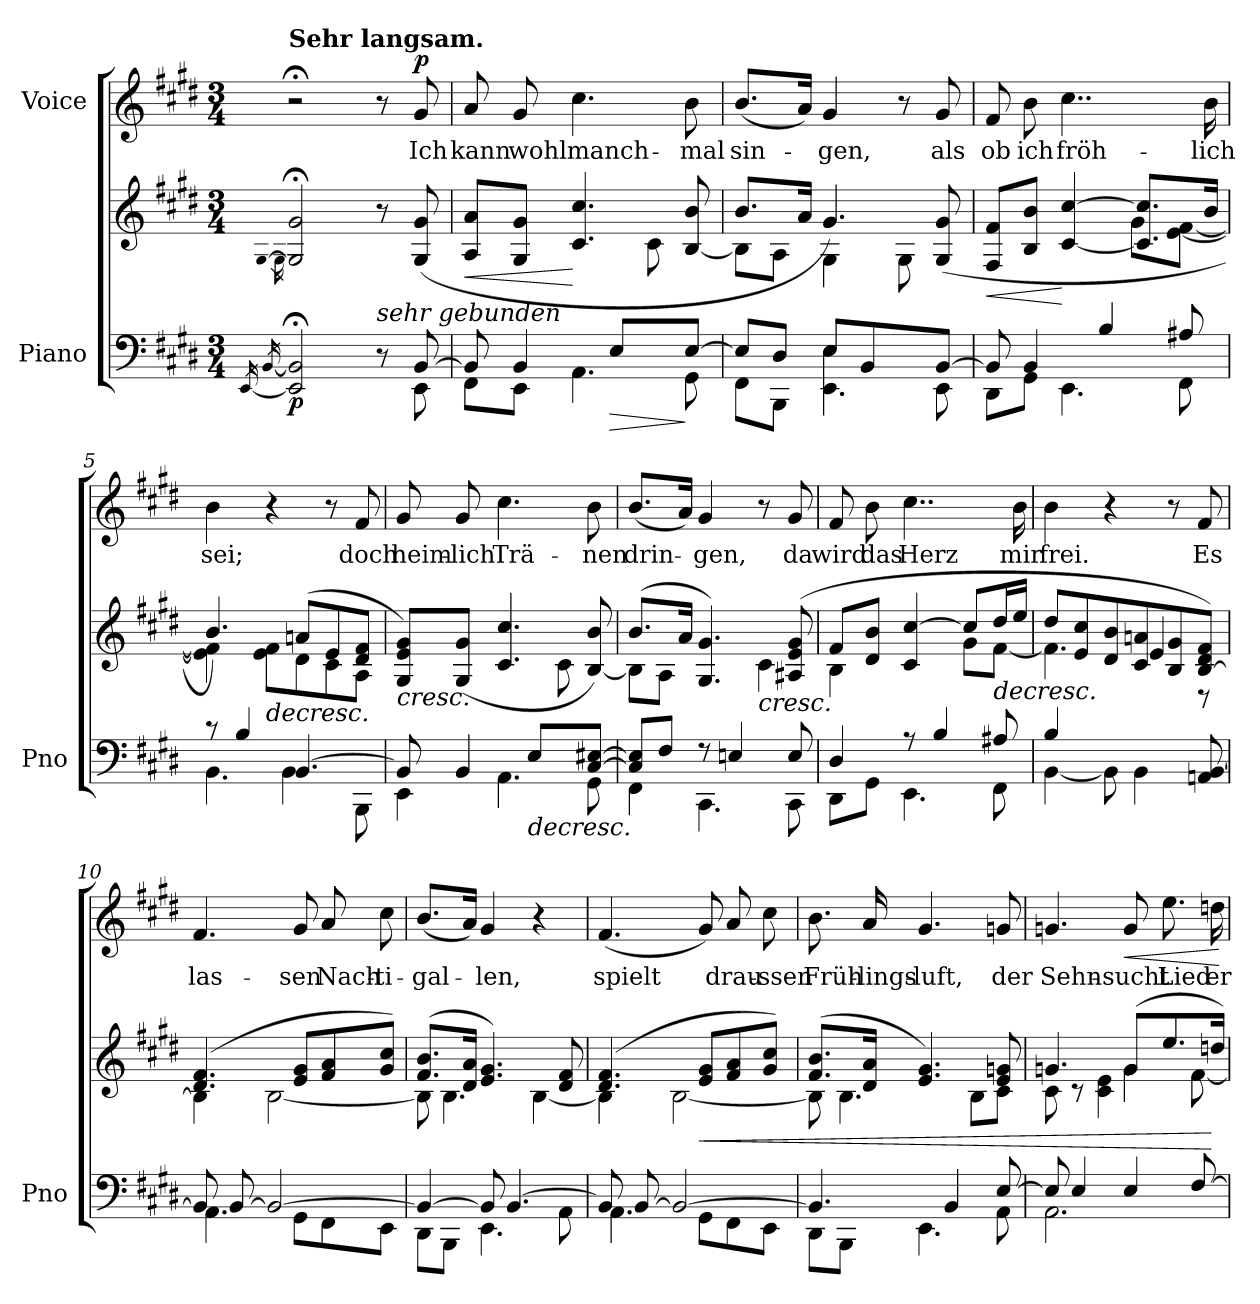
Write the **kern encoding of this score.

**kern	**kern	**dynam	**kern	**text	**dynam
*part2	*part2	*part2	*part1	*part1	*part1
*staff3	*staff2	*staff2/3	*staff1	*staff1	*staff1
*I"Piano	*	*	*I"Voice	*	*
*I'Pno	*	*	*	*	*
*clefF4	*clefG2	*	*clefG2	*	*
*k[f#c#g#d#]	*k[f#c#g#d#]	*	*k[f#c#g#d#]	*	*
*M3/4	*M3/4	*	*M3/4	*	*
=1	=1	=1	=1	=1	=1
[16qEE/LL	.	.	.	.	.
*	*^	*	*	*	*
[16qBB/	[qG#	16qG#\JJ	.	.	.	.
*^	*	*	*	*	*	*
!	!	!	!	!	!LO:TX:a:B:t=Sehr langsam.	!	!
!	!	!	!	!LO:DY:b=2	!	!	!
2EE/]; 2BB/];	2ryy	2G#/];< 2g#/;<	2.ryy	p	2r;<	.	.
!	!	!LO:TX:b:i:t=sehr gebunden	!	!	!	!	!
8r	8ryy	8r	.	.	8r	.	.
!	!	!	!	!	!	!LO:LY:b	!LO:DY:b
[8BB/	8EE\	(8G#/ 8g#/	.	.	8g#/	Ich	p
*	*	*v	*v	*	*	*	*
=2	=2	=2	=2	=2	=2	=2
!	!	!	!LO:HP:b	!	!LO:LY:b	!
*	*	*^	*	*	*	*
*	*	*	*^	*	*	*	*
8BB/]	8FF#\L	8A/ 8a/L	2ryy	2ryy	<	8a/	kann	.
!	!	!	!	!	!	!	!LO:LY:b	!
4BB/	8EE\J	8G#/ 8g#/J	.	.	.	8g#/	wohl	.
!	!	!	!	!	!	!	!LO:LY:b	!
.	4.AA\	4.c#/ 4.cc#/	.	.	[	4.cc#\	manch-	.
!	!	!	!	!	!LO:HP:b=2	!	!	!
8E/L	.	.	.	.	>	.	.	.
8ryy	.	.	4ryy	8c#\	.	.	.	.
!	!	!	!	!	!	!	!LO:LY:b	!
[8E/J	8GG#\	[8B/ 8b/	.	8ryy	]	8b\	-mal	.
=3	=3	=3	=3	=3	=3	=3	=3	=3
*	*^	*	*	*	*	*	*	*
!	!	!	!	!	!	!	!	!LO:LY:b	!
8E/L]	8FF#\L	4ryy	8.b/L	8B\L]	2ryy	.	(8.b/L	sin-	.
8D#/J	8BBB\J	.	.	8A\J	.	.	.	.	.
.	.	.	16a/Jk	.	.	.	16a/Jk)	.	.
!	!	!	!	!	!	!	!	!LO:LY:b	!
8E/L	4.EE\	4E\	4.g#/)	4G#\	.	.	4g#/	-gen,	.
8BB/	.	.	.	.	.	.	.	.	.
8ryy	.	4ryy	.	4ryy	8G#\	.	8r	.	.
!	!	!	!	!	!	!	!	!LO:LY:b	!
[8BB/J	8EE\	.	(8G#/ 8g#/	.	8ryy	.	8g#/	als	.
*	*v	*v	*	*	*	*	*	*	*
=4	=4	=4	=4	=4	=4	=4	=4	=4
!	!	!	!	!	!LO:HP:b	!	!LO:LY:b	!
*	*	*	*v	*v	*	*	*	*
8BB/]	8DD#\L	8F#/ 8f#/L	2ryy	<	8f#/	ob	.
!	!	!	!	!	!	!LO:LY:b	!
4BB/	8GG#\J	8B/ 8b/J	.	.	8b\	ich	.
!	!	!	!	!	!	!LO:LY:b	!
.	4.EE\	[4c#/ [4cc#/	.	[	4..cc#\	fröh-	.
4B/	.	.	.	.	.	.	.
.	.	8.c#/] 8.cc#/]L	8g#\L	.	.	.	.
8A#X/	8FF#\	.	[8e\ [8f#\J	.	.	.	.
!	!	!	!	!	!	!LO:LY:b	!
.	.	16b/Jk	.	.	16b\	-lich	.
=5	=5	=5	=5	=5	=5	=5	=5
!	!	!	!	!	!	!LO:LY:b	!
8r	4.BB\	4.b/)	4e\] 4f#\]	.	4b\	sei;	.
4B/	.	.	.	.	.	.	.
!	!	!	!	!LO:HP:b	!	!	!
.	.	.	8e\ 8f#\L	>	4r	.	.
!LO:N:head=solid	!	!	!	!	!	!	!
[4.BB/	4BB\	(8an/L	8d#\	.	.	.	.
.	.	8e/	8c#\	.	8r	.	.
!	!	!	!	!	!	!LO:LY:b	!
.	8BBB\	8d#/ 8f#/J	8A\J	.	8f#/	doch	.
!!LO:LB:g=z
=6	=6	=6	=6	=6	=6	=6	=6
!	!	!	!	!LO:HP:b	!	!LO:LY:b	!
8BB/]	4EE\	8G#/ 8e/ 8g#/L)	2ryy	<	8g#/	heim-	.
!	!	!	!	!	!	!LO:LY:b	!
4BB/	.	(8G#/ 8g#/J	.	.	8g#/	-lich	.
!	!	!	!	!	!	!LO:LY:b	!
.	4.AA\	4.c#/ 4.cc#/	.	]	4.cc#\	Trä-	.
!	!	!	!	!LO:HP:b=2	!	!	!
8E/L	.	.	.	>	.	.	.
8ryy	.	.	8c#\	.	.	.	.
!	!	!	!	!	!	!LO:LY:b	!
[8C#/ [8E#X/J	8GG#\	[8B/ 8b/)	8ryy	[	8b\	-nen	.
=7	=7	=7	=7	=7	=7	=7	=7
!	!	!	!	!	!	!LO:LY:b	!
8C#/] 8E#/]L	4FF#\	(8.b/L	8B\L]	.	(8.b/L	drin-	.
8F#/J	.	.	8A\J	.	.	.	.
.	.	16a/Jk	.	.	16a/Jk)	.	.
!	!	!	!	!	!	!LO:LY:b	!
8r	4.CC#\	4.G#/ 4.g#/)	4ryy	.	4g#/	-gen,	.
4En/	.	.	.	.	.	.	.
!	!	!	!	!LO:HP:b	!	!	!
.	.	.	4c#\	<	8r	.	.
!	!	!	!	!	!	!LO:LY:b	!
8E/	8CC#\	(8A#X/ 8e/ 8g#/	.	.	8g#/	da	.
=8	=8	=8	=8	=8	=8	=8	=8
!	!	!	!	!	!	!LO:LY:b	!
4D#/	8DD#\L	8f#/L	4B\	.	8f#/	wird	.
!	!	!	!	!	!	!LO:LY:b	!
.	8GG#\J	8d#/ 8b/J	.	.	8b\	das	.
!	!	!	!	!	!	!LO:LY:b	!
8r	4.EE\	4c#/ [4cc#/	4ryy	.	4..cc#\	Herz	.
4B/	.	.	.	.	.	.	.
.	.	8cc#/L]	8g#\L	]	.	.	.
!	!	!	!	!LO:HP:b	!	!	!
8A#X/	8FF#\	16dd#/L	[8f#\J	>	.	.	.
!	!	!	!	!	!	!LO:LY:b	!
.	.	16ee/JJ	.	.	16b\	mir	.
=9	=9	=9	=9	=9	=9	=9	=9
!	!	!	!	!	!	!LO:LY:b	!
4B/	[4BB\	8dd#/L	4.f#\]	.	4b\	frei.	.
.	.	8e/ 8cc#/	.	.	.	.	.
8BB\]	2ryy	8d#/ 8b/	.	.	4r	.	.
4BB\	.	8c#/ 8an/	4e/	.	.	.	.
.	.	8B/ 8g#/	.	.	8r	.	.
!	!	!	!	!	!	!LO:LY:b	!
8AAn/ [8BB/	.	[8B/ 8d#/ 8f#/J)	8r	[	8f#/	Es	.
=10	=10	=10	=10	=10	=10	=10	=10
!	!	!	!	!	!	!LO:LY:b	!
8BB/]	4.AA\	(4.d#/ 4.f#/	4B\]	.	4.f#/	las-	.
[8BB/	.	.	.	.	.	.	.
2BB/_	.	.	([2B\	.	.	.	.
!	!	!	!	!	!	!LO:LY:b	!
.	8GG#\L	8e/ 8g#/L	.	.	8g#/	-sen	.
!	!	!	!	!	!	!LO:LY:b	!
.	8FF#\	8f#/ 8a/	.	.	8a/	Nach-	.
!	!	!	!	!	!	!LO:LY:b	!
.	8EE\J	8g#/ 8cc#/J)	.	.	8cc#\	-ti-	.
=11	=11	=11	=11	=11	=11	=11	=11
!	!	!	!	!	!	!LO:LY:b	!
4BB/_	8DD#\L	(8.f#/ 8.b/L	8B\]	.	(8.b/L	-gal-	.
.	8BBB\J	.	4.B\	.	.	.	.
.	.	16d#/ 16a/Jk	.	.	16a/Jk)	.	.
!	!	!	!	!	!	!LO:LY:b	!
8BB/]	4.EE\	4.e/ 4.g#/)	.	.	4g#/	-len,	.
[4.BB/	.	.	.	.	.	.	.
.	.	.	[4B\	.	4r	.	.
.	8AA\	8d#/ 8f#/	.	.	.	.	.
!!LO:LB:g=z
=12	=12	=12	=12	=12	=12	=12	=12
!	!	!	!	!	!	!LO:LY:b	!
8BB/]	4.AA\	(4.d#/ 4.f#/	4B\]	.	(4.f#/	spielt	.
[8BB/	.	.	.	.	.	.	.
2BB/_	.	.	[2B\	.	.	.	.
!	!	!	!	!LO:HP:b	!	!	!
.	8GG#\L	8e/ 8g#/L	.	<	8g#/)	.	.
!	!	!	!	!	!	!LO:LY:b	!
.	8FF#\	8f#/ 8a/	.	.	8a/	drau-	.
!	!	!	!	!	!	!LO:LY:b	!
.	8EE\J	8g#/ 8cc#/J)	.	.	8cc#\	-ssen	.
*v	*v	*	*	*	*	*	*
*	*v	*v	*	*	*	*
.	.	]	.	.	.
=13	=13	=13	=13	=13	=13
*^	*^	*	*	*	*
!	!	!	!	!	!	!LO:LY:b	!
4.BB/]	8DD#\L	(8.f#/ 8.b/L	8B\]	.	8.b\	Früh-	.
.	8BBB\J	.	4.B\	.	.	.	.
!	!	!	!	!	!	!LO:LY:b	!
.	.	16d#/ 16a/Jk	.	.	16a/	-lings-	.
!	!	!	!	!	!	!LO:LY:b	!
.	4.EE\	4.e/ 4.g#/)	.	.	4.g#/	-luft,	.
4BB/	.	.	.	.	.	.	.
.	.	.	8B\L	.	.	.	.
!	!	!	!	!	!	!LO:LY:b	!
[8E/	8AA\	8e/ 8gn/	8c#\J	.	8gn/	der	.
=14	=14	=14	=14	=14	=14	=14	=14
*	*	*	*^	*	*	*	*
!	!	!	!	!	!	!	!LO:LY:b	!
8E/]	2.AA\	4.gn/	8c#\	4.ryy	.	4.gn/	Sehn-	.
4E/	.	.	8r	.	.	.	.	.
.	.	.	4c#\ 4e\	.	.	.	.	.
!	!	!	!	!	!	!	!LO:LY:b	!LO:HP:b
4E/	.	(8g/L	.	4g\	.	8g/	-sucht	<
!	!	!	!	!	!	!	!LO:LY:b	!
.	.	8.ee/	8ryy	.	.	8.ee\	Lied	.
[8F#/	.	.	[8f#\	8ryy	.	.	.	.
!	!	!	!	!	!	!	!LO:LY:b	!
.	.	16ddn/Jk)	.	.	[	16ddn\	er-	.
*v	*v	*	*	*	*	*	*	*
*	*v	*v	*v	*	*	*	*
.	.	.	.	.	[
=	=	=	=	=	=
*-	*-	*-	*-	*-	*-
